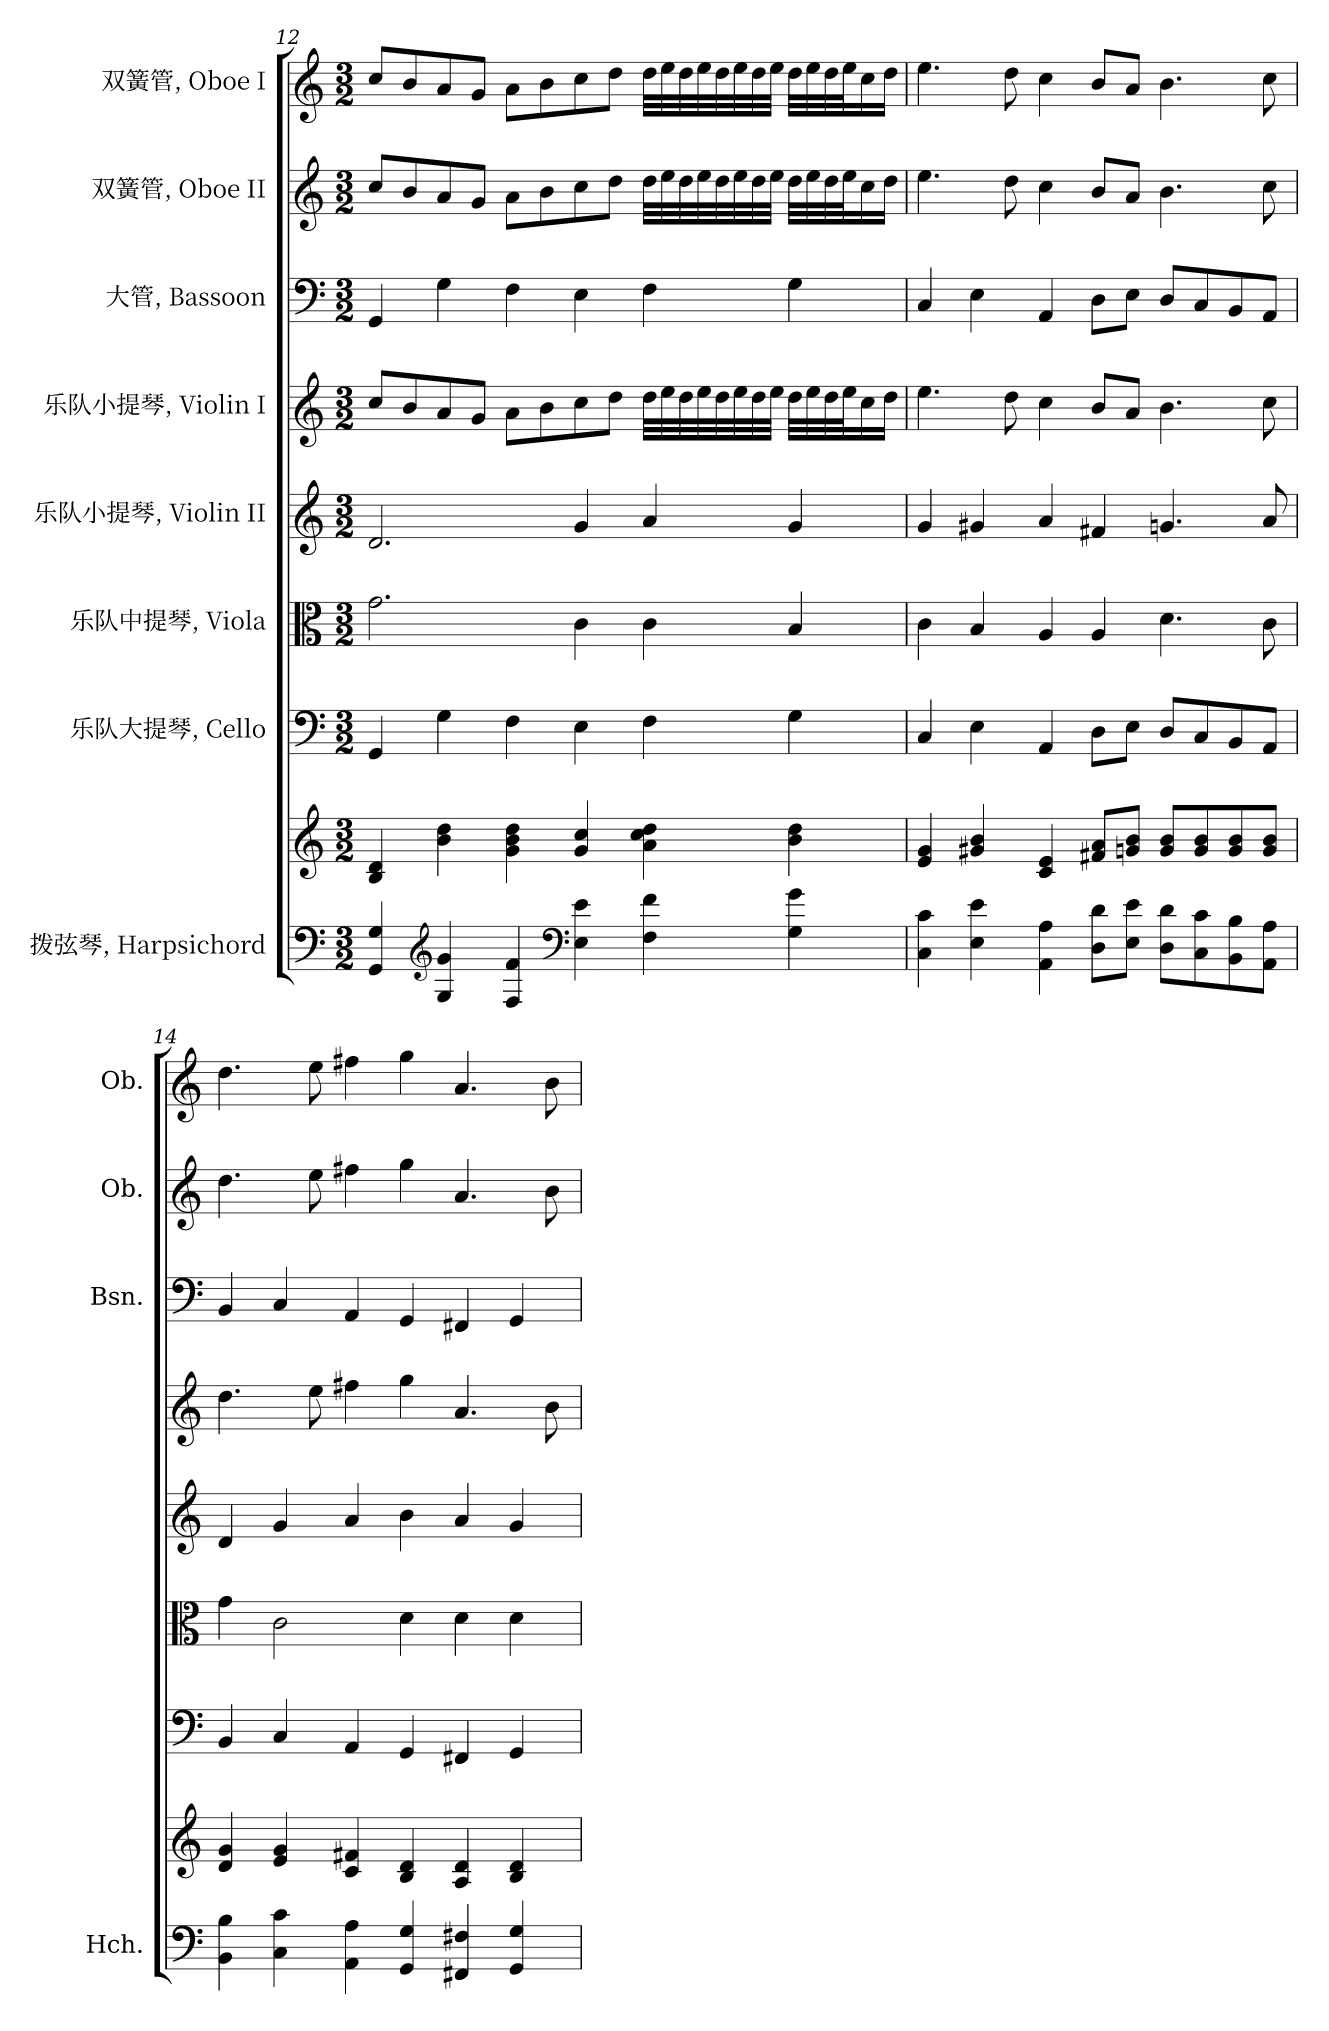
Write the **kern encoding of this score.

**kern	**kern	**kern	**kern	**kern	**kern	**kern	**kern	**kern
*part8	*part8	*part7	*part6	*part5	*part4	*part3	*part2	*part1
*staff9	*staff8	*staff7	*staff6	*staff5	*staff4	*staff3	*staff2	*staff1
*I"拨弦琴, Harpsichord	*	*I"乐队大提琴, Cello	*I"乐队中提琴, Viola	*I"乐队小提琴, Violin II	*I"乐队小提琴, Violin I	*I"大管, Bassoon	*I"双簧管, Oboe II	*I"双簧管, Oboe I
*I'Hch.	*	*	*	*	*	*I'Bsn.	*I'Ob.	*I'Ob.
*clefF4	*clefG2	*clefF4	*clefC3	*clefG2	*clefG2	*clefF4	*clefG2	*clefG2
*k[]	*k[]	*k[]	*k[]	*k[]	*k[]	*k[]	*k[]	*k[]
*M3/2	*M3/2	*M3/2	*M3/2	*M3/2	*M3/2	*M3/2	*M3/2	*M3/2
=12	=12	=12	=12	=12	=12	=12	=12	=12
4GG/ 4G/	4B/ 4d/	4GG/	2.g\	2.d/	8cc/L	4GG/	8cc/L	8cc/L
.	.	.	.	.	8b/	.	8b/	8b/
*clefG2	*	*	*	*	*	*	*	*
4G/ 4g/	4b\ 4dd\	4G\	.	.	8a/	4G\	8a/	8a/
.	.	.	.	.	8g/J	.	8g/J	8g/J
4F/ 4f/	4g\ 4b\ 4dd\	4F\	.	.	8a\L	4F\	8a\L	8a\L
.	.	.	.	.	8b\	.	8b\	8b\
*clefF4	*	*	*	*	*	*	*	*
4E\ 4e\	4g/ 4cc/	4E\	4c\	4g/	8cc\	4E\	8cc\	8cc\
.	.	.	.	.	8dd\J	.	8dd\J	8dd\J
4F\ 4f\	4a\ 4cc\ 4dd\	4F\	4c\	4a/	32dd\LLL	4F\	32dd\LLL	32dd\LLL
.	.	.	.	.	32ee\	.	32ee\	32ee\
.	.	.	.	.	32dd\	.	32dd\	32dd\
.	.	.	.	.	32ee\	.	32ee\	32ee\
.	.	.	.	.	32dd\	.	32dd\	32dd\
.	.	.	.	.	32ee\	.	32ee\	32ee\
.	.	.	.	.	32dd\	.	32dd\	32dd\
.	.	.	.	.	32ee\JJJ	.	32ee\JJJ	32ee\JJJ
4G\ 4g\	4b\ 4dd\	4G\	4B/	4g/	32dd\LLL	4G\	32dd\LLL	32dd\LLL
.	.	.	.	.	32ee\	.	32ee\	32ee\
.	.	.	.	.	32dd\	.	32dd\	32dd\
.	.	.	.	.	32ee\J	.	32ee\J	32ee\J
.	.	.	.	.	16cc\	.	16cc\	16cc\
.	.	.	.	.	16dd\JJ	.	16dd\JJ	16dd\JJ
!!LO:PB:g=z
=13	=13	=13	=13	=13	=13	=13	=13	=13
4C\ 4c\	4e/ 4g/	4C/	4c\	4g/	4.ee\	4C/	4.ee\	4.ee\
4E\ 4e\	4g#X/ 4b/	4E\	4B/	4g#X/	.	4E\	.	.
.	.	.	.	.	8dd\	.	8dd\	8dd\
4AA\ 4A\	4c/ 4e/	4AA/	4A/	4a/	4cc\	4AA/	4cc\	4cc\
8D\ 8d\L	8f#X/ 8a/L	8D\L	4A/	4f#X/	8b/L	8D\L	8b/L	8b/L
8E\ 8e\J	8gn/ 8b/J	8E\J	.	.	8a/J	8E\J	8a/J	8a/J
8D\ 8d\L	8g/ 8b/L	8D/L	4.d\	4.gn/	4.b\	8D/L	4.b\	4.b\
8C\ 8c\	8g/ 8b/	8C/	.	.	.	8C/	.	.
8BB\ 8B\	8g/ 8b/	8BB/	.	.	.	8BB/	.	.
8AA\ 8A\J	8g/ 8b/J	8AA/J	8c\	8a/	8cc\	8AA/J	8cc\	8cc\
=14	=14	=14	=14	=14	=14	=14	=14	=14
4BB\ 4B\	4d/ 4g/	4BB/	4g\	4d/	4.dd\	4BB/	4.dd\	4.dd\
4C\ 4c\	4e/ 4g/	4C/	2c\	4g/	.	4C/	.	.
.	.	.	.	.	8ee\	.	8ee\	8ee\
4AA\ 4A\	4c/ 4f#X/	4AA/	.	4a/	4ff#X\	4AA/	4ff#X\	4ff#X\
4GG/ 4G/	4B/ 4d/	4GG/	4d\	4b\	4gg\	4GG/	4gg\	4gg\
4FF#X/ 4F#X/	4A/ 4d/	4FF#X/	4d\	4a/	4.a/	4FF#X/	4.a/	4.a/
4GG/ 4G/	4B/ 4d/	4GG/	4d\	4g/	.	4GG/	.	.
.	.	.	.	.	8b\	.	8b\	8b\
=	=	=	=	=	=	=	=	=
*-	*-	*-	*-	*-	*-	*-	*-	*-
